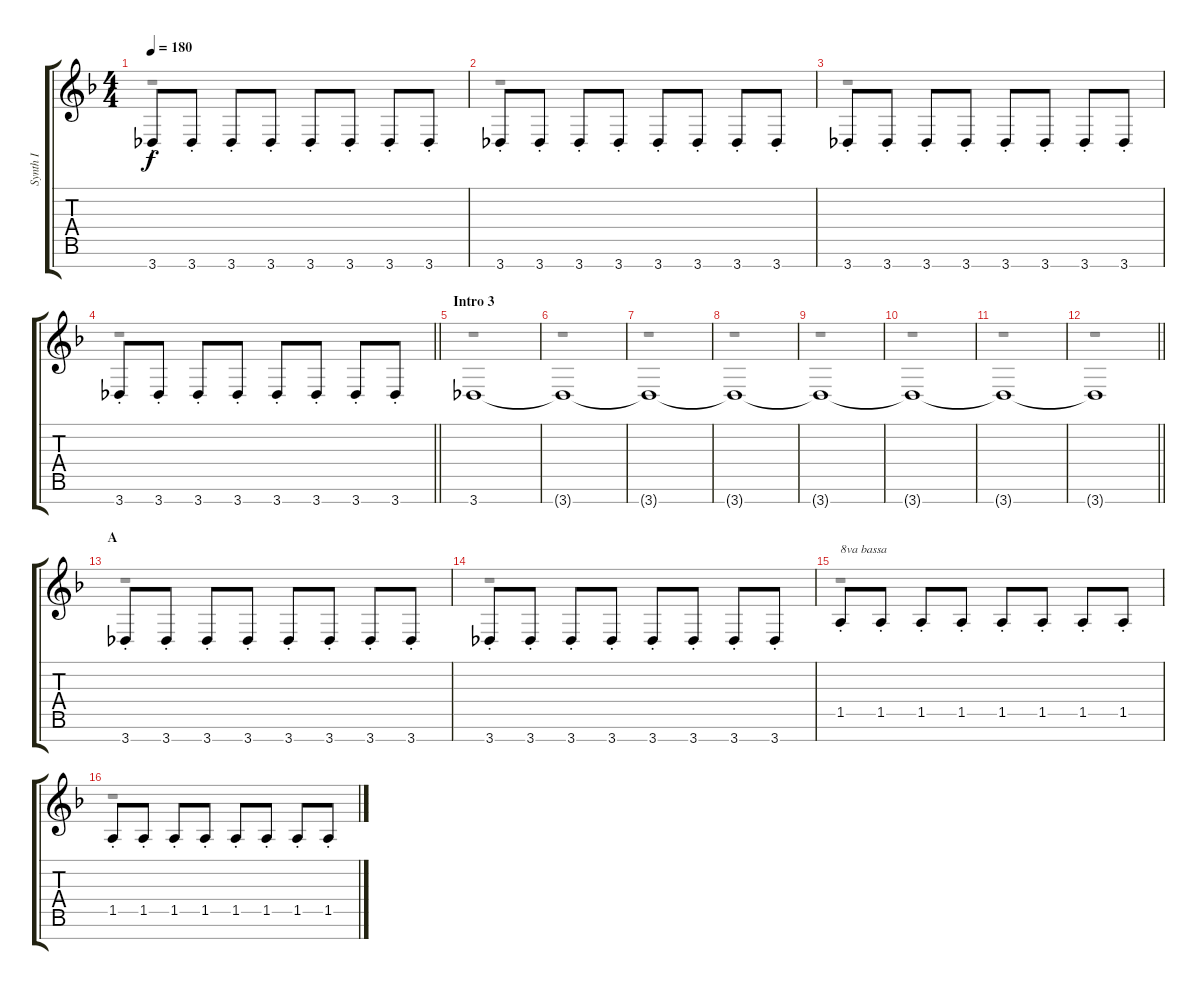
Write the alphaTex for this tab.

\track ("Synth I" "Synth I") {instrument pad7halo}
\staff {score tabs}
\tuning (Eb5 Bb4 Gb4 Db4 Ab3 Eb3 Bb2) {hide}
\voice
\ts (4 4)
\tempo 180
\clef g2
\ks f
3.7{st}.8{dy f} 3.7{st}.8 3.7{st}.8 3.7{st}.8 3.7{st}.8 3.7{st}.8 3.7{st}.8 3.7{st}.8 |
3.7{st}.8 3.7{st}.8 3.7{st}.8 3.7{st}.8 3.7{st}.8 3.7{st}.8 3.7{st}.8 3.7{st}.8 |
3.7{st}.8 3.7{st}.8 3.7{st}.8 3.7{st}.8 3.7{st}.8 3.7{st}.8 3.7{st}.8 3.7{st}.8 |
\barLineRight lightlight
3.7{st}.8 3.7{st}.8 3.7{st}.8 3.7{st}.8 3.7{st}.8 3.7{st}.8 3.7{st}.8 3.7{st}.8 |
\section ("" "Intro 3")
3.7.1 |
3.7{t}.1 |
3.7{t}.1 |
3.7{t}.1 |
3.7{t}.1 |
3.7{t}.1 |
3.7{t}.1 |
\barLineRight lightlight
3.7{t}.1 |
\section ("" "A")
3.7{st}.8 3.7{st}.8 3.7{st}.8 3.7{st}.8 3.7{st}.8 3.7{st}.8 3.7{st}.8 3.7{st}.8 |
3.7{st}.8 3.7{st}.8 3.7{st}.8 3.7{st}.8 3.7{st}.8 3.7{st}.8 3.7{st}.8 3.7{st}.8 |
1.5{st}.8{txt "8va bassa"} 1.5{st}.8 1.5{st}.8 1.5{st}.8 1.5{st}.8 1.5{st}.8 1.5{st}.8 1.5{st}.8 |
1.5{st}.8 1.5{st}.8 1.5{st}.8 1.5{st}.8 1.5{st}.8 1.5{st}.8 1.5{st}.8 1.5{st}.8
\voice
\clef g2
\ottava regular
\simile none
\ks f
r.1{dy f} |
r.1 |
r.1 |
\barLineRight lightlight
r.1 |
r.1 |
r.1 |
r.1 |
r.1 |
r.1 |
r.1 |
r.1 |
\barLineRight lightlight
r.1 |
r.1 |
r.1 |
r.1 |
r.1
